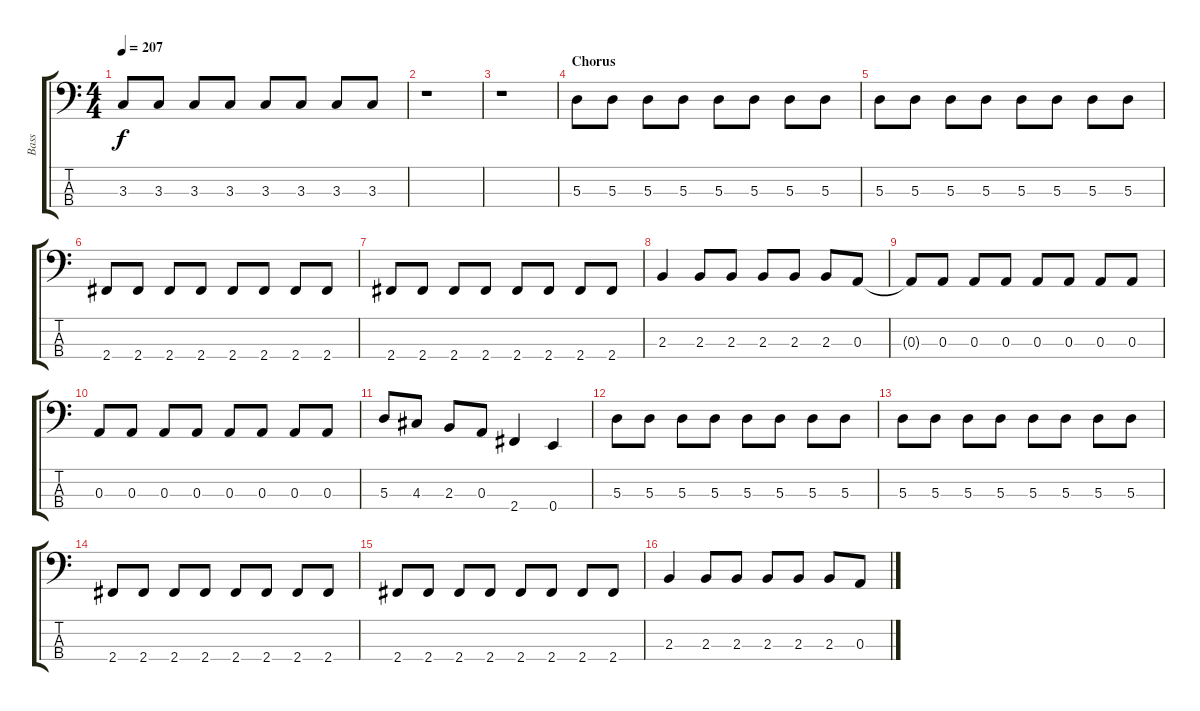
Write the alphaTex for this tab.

\track ("Bass" "Bass") {instrument electricbasspick}
\staff {score tabs}
\tuning (G2 D2 A1 E1) {hide}
\ts (4 4)
\tempo 207
\clef f4
\ks c
3.3.8{dy f} 3.3.8 3.3.8 3.3.8 3.3.8 3.3.8 3.3.8 3.3.8 |
r.1 |
r.1 |
\section ("" "Chorus")
5.3.8 5.3.8 5.3.8 5.3.8 5.3.8 5.3.8 5.3.8 5.3.8 |
5.3.8 5.3.8 5.3.8 5.3.8 5.3.8 5.3.8 5.3.8 5.3.8 |
2.4.8 2.4.8 2.4.8 2.4.8 2.4.8 2.4.8 2.4.8 2.4.8 |
2.4.8 2.4.8 2.4.8 2.4.8 2.4.8 2.4.8 2.4.8 2.4.8 |
2.3.4 2.3.8 2.3.8 2.3.8 2.3.8 2.3.8 0.3.8 |
0.3{t}.8 0.3.8 0.3.8 0.3.8 0.3.8 0.3.8 0.3.8 0.3.8 |
0.3.8 0.3.8 0.3.8 0.3.8 0.3.8 0.3.8 0.3.8 0.3.8 |
5.3.8 4.3.8 2.3.8 0.3.8 2.4.4 0.4.4 |
5.3.8 5.3.8 5.3.8 5.3.8 5.3.8 5.3.8 5.3.8 5.3.8 |
5.3.8 5.3.8 5.3.8 5.3.8 5.3.8 5.3.8 5.3.8 5.3.8 |
2.4.8 2.4.8 2.4.8 2.4.8 2.4.8 2.4.8 2.4.8 2.4.8 |
2.4.8 2.4.8 2.4.8 2.4.8 2.4.8 2.4.8 2.4.8 2.4.8 |
2.3.4 2.3.8 2.3.8 2.3.8 2.3.8 2.3.8 0.3.8
